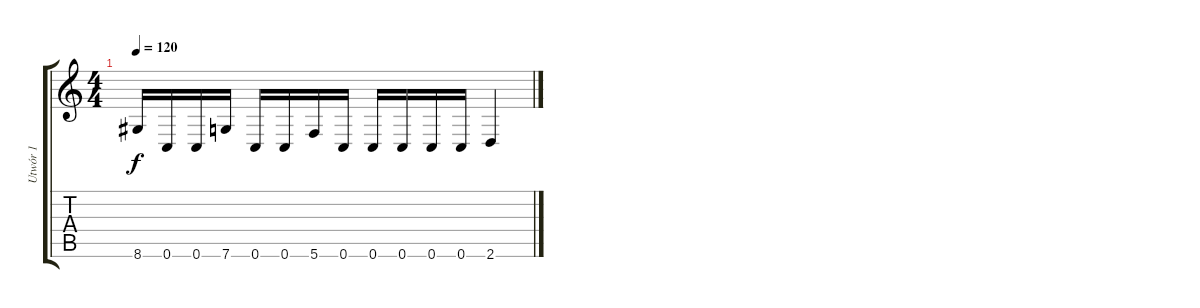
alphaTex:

\track ("Utwór 1" "Utwór 1") {instrument distortionguitar}
\staff {score tabs}
\tuning (C4 A3 F3 C3 G2 C2) {hide}
\ts (4 4)
\tempo 120
\clef g2
\ks c
8.6.16{dy f} 0.6.16 0.6.16 7.6.16 0.6.16 0.6.16 5.6.16 0.6.16 0.6.16 0.6.16 0.6.16 0.6.16 2.6.4
